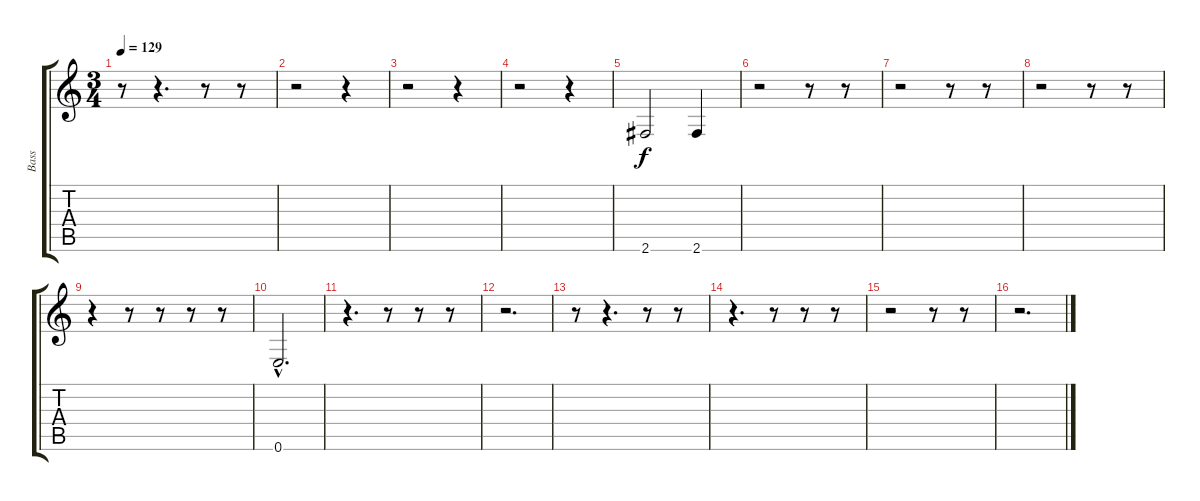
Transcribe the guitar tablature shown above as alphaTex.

\track ("Bass" "Bass") {instrument electricbassfinger}
\staff {score tabs}
\tuning (E4 B3 G3 D3 A2 E2) {hide}
\ts (3 4)
\tempo 129
\clef g2
\ks c
r.8{dy f} r.4{d} r.8 r.8 |
r.2 r.4 |
r.2 r.4 |
r.2 r.4 |
2.6.2 2.6.4 |
r.2 r.8 r.8 |
r.2 r.8 r.8 |
r.2 r.8 r.8 |
r.4 r.8 r.8 r.8 r.8 |
0.6{hac}.2{d} |
r.4{d} r.8 r.8 r.8 |
r.2{d} |
r.8 r.4{d} r.8 r.8 |
r.4{d} r.8 r.8 r.8 |
r.2 r.8 r.8 |
r.2{d}
